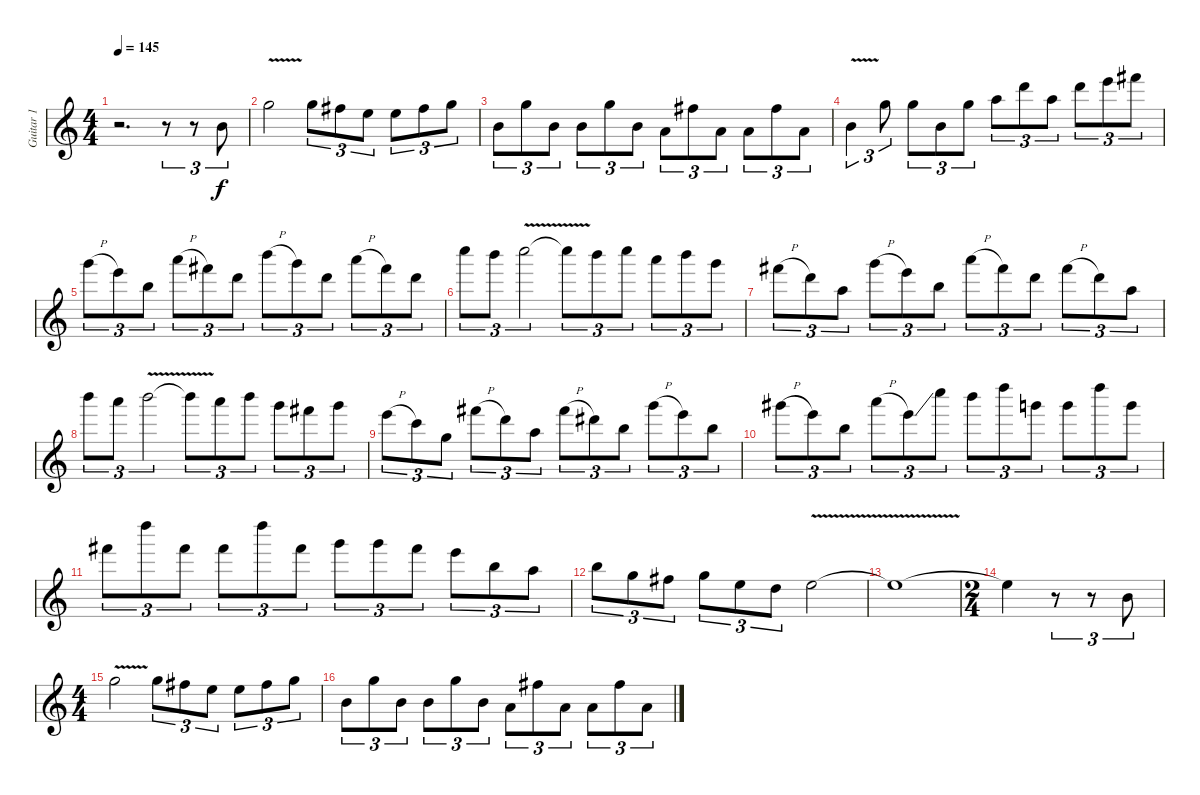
\track ("Guitar 1" "Guitar 1") {solo instrument acousticguitarnylon}
\staff {score}
\tuning (E4 B3 G3 D3 A2 E2) {hide}
\ts (4 4)
\tempo 145
\clef g2
\ks c
r.2{d dy f instrument acousticguitarnylon} r.8{tu (3 2)} r.8{tu (3 2)} 9.4.8{tu (3 2)} |
12.3{v}.2 12.3.8{tu (3 2)} 11.3.8{tu (3 2)} 9.3.8{tu (3 2)} 9.3.8{tu (3 2)} 11.3.8{tu (3 2)} 12.3.8{tu (3 2)} |
9.4.8{tu (3 2)} 12.3.8{tu (3 2)} 9.4.8{tu (3 2)} 9.4.8{tu (3 2)} 12.3.8{tu (3 2)} 9.4.8{tu (3 2)} 7.4.8{tu (3 2)} 11.3.8{tu (3 2)} 7.4.8{tu (3 2)} 7.4.8{tu (3 2)} 11.3.8{tu (3 2)} 7.4.8{tu (3 2)} |
9.4{v}.4{tu (3 2)} 12.3.8{tu (3 2)} 12.3.8{tu (3 2)} 9.4.8{tu (3 2)} 12.3.8{tu (3 2)} 10.2.8{tu (3 2)} 10.1.8{tu (3 2)} 10.2.8{tu (3 2)} 10.1.8{tu (3 2)} 12.1.8{tu (3 2)} 14.1.8{tu (3 2)} |
15.1{h}.8{tu (3 2)} 12.1.8{tu (3 2)} 12.2.8{tu (3 2)} 17.1{h}.8{tu (3 2)} 14.1.8{tu (3 2)} 15.2.8{tu (3 2)} 19.1{h}.8{tu (3 2)} 15.1.8{tu (3 2)} 15.2.8{tu (3 2)} 17.1{h}.8{tu (3 2)} 14.1.8{tu (3 2)} 15.2.8{tu (3 2)} |
20.1.8{tu (3 2)} 19.1.8{tu (3 2)} 20.1{v}.2{tu (3 2)} 20.1{t}.8{tu (3 2)} 19.1.8{tu (3 2)} 20.1.8{tu (3 2)} 17.1.8{tu (3 2)} 19.1.8{tu (3 2)} 20.2.8{tu (3 2)} |
14.1{h}.8{tu (3 2)} 10.1.8{tu (3 2)} 10.2.8{tu (3 2)} 15.1{h}.8{tu (3 2)} 12.1.8{tu (3 2)} 12.2.8{tu (3 2)} 17.1{h}.8{tu (3 2)} 14.1.8{tu (3 2)} 15.2.8{tu (3 2)} 14.1{h}.8{tu (3 2)} 10.1.8{tu (3 2)} 10.2.8{tu (3 2)} |
19.1.8{tu (3 2)} 17.1.8{tu (3 2)} 19.1{v}.2{tu (3 2)} 19.1{t}.8{tu (3 2)} 17.1.8{tu (3 2)} 19.1.8{tu (3 2)} 15.1.8{tu (3 2)} 14.1.8{tu (3 2)} 15.1.8{tu (3 2)} |
12.1{h}.8{tu (3 2)} 8.1.8{tu (3 2)} 8.2.8{tu (3 2)} 14.1{h}.8{tu (3 2)} 10.1.8{tu (3 2)} 10.2.8{tu (3 2)} 14.1{h}.8{tu (3 2)} 11.1.8{tu (3 2)} 12.2.8{tu (3 2)} 15.1{h}.8{tu (3 2)} 12.1.8{tu (3 2)} 12.2.8{tu (3 2)} |
16.1{h}.8{tu (3 2)} 12.1.8{tu (3 2)} 12.2.8{tu (3 2)} 17.1{h}.8{tu (3 2)} 12.1{ss}.8{tu (3 2)} 20.1.8{tu (3 2)} 19.1.8{tu (3 2)} 22.1.8{tu (3 2)} 20.2.8{tu (3 2)} 20.2.8{tu (3 2)} 22.1.8{tu (3 2)} 20.2.8{tu (3 2)} |
19.2.8{tu (3 2)} 22.1.8{tu (3 2)} 19.2.8{tu (3 2)} 19.2.8{tu (3 2)} 22.1.8{tu (3 2)} 19.2.8{tu (3 2)} 20.2.8{tu (3 2)} 15.1.8{tu (3 2)} 14.1.8{tu (3 2)} 12.1.8{tu (3 2)} 12.2.8{tu (3 2)} 10.2.8{tu (3 2)} |
12.2.8{tu (3 2)} 12.3.8{tu (3 2)} 11.3.8{tu (3 2)} 12.3.8{tu (3 2)} 9.3.8{tu (3 2)} 7.3.8{tu (3 2)} 9.3{v}.2 |
9.3{t}.1 |
\ts (2 4)
9.3{t}.4 r.8{tu (3 2)} r.8{tu (3 2)} 9.4.8{tu (3 2)} |
\ts (4 4)
12.3{v}.2 12.3.8{tu (3 2)} 11.3.8{tu (3 2)} 9.3.8{tu (3 2)} 9.3.8{tu (3 2)} 11.3.8{tu (3 2)} 12.3.8{tu (3 2)} |
9.4.8{tu (3 2)} 12.3.8{tu (3 2)} 9.4.8{tu (3 2)} 9.4.8{tu (3 2)} 12.3.8{tu (3 2)} 9.4.8{tu (3 2)} 7.4.8{tu (3 2)} 11.3.8{tu (3 2)} 7.4.8{tu (3 2)} 7.4.8{tu (3 2)} 11.3.8{tu (3 2)} 7.4.8{tu (3 2)}
